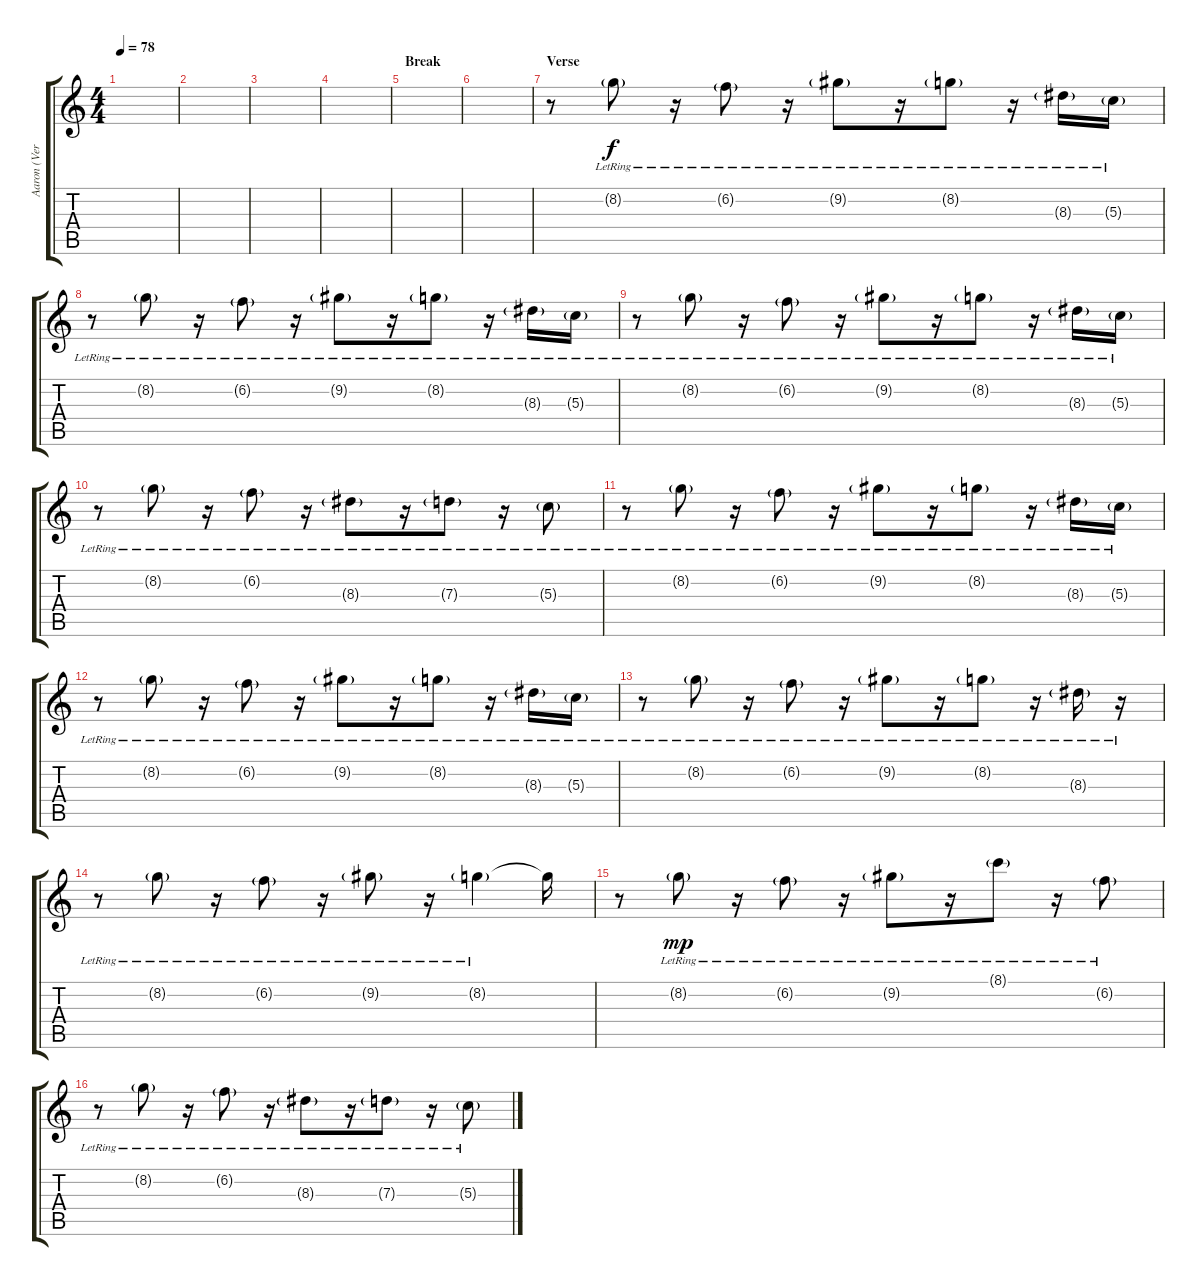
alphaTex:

\track ("Aaron (Verse)" "Aaron (Ver") {instrument electricguitarjazz}
\staff {score tabs}
\tuning (E4 B3 G3 D3 A2 E2) {hide}
\ts (4 4)
\tempo 78
\clef g2
\ks c
|
|
|
|
\section ("" "Break")
|
|
\section ("" "Verse")
r.8 8.2{g lr}.8 r.16 6.2{g lr}.8 r.16 9.2{g lr}.8 r.16 8.2{g lr}.8 r.16 8.3{g lr}.16 5.3{g lr}.16 |
r.8 8.2{g lr}.8 r.16 6.2{g lr}.8 r.16 9.2{g lr}.8 r.16 8.2{g lr}.8 r.16 8.3{g lr}.16 5.3{g lr}.16 |
r.8 8.2{g lr}.8 r.16 6.2{g lr}.8 r.16 9.2{g lr}.8 r.16 8.2{g lr}.8 r.16 8.3{g lr}.16 5.3{g lr}.16 |
r.8 8.2{g lr}.8 r.16 6.2{g lr}.8 r.16 8.3{g lr}.8 r.16 7.3{g lr}.8 r.16 5.3{g lr}.8 |
r.8 8.2{g lr}.8 r.16 6.2{g lr}.8 r.16 9.2{g lr}.8 r.16 8.2{g lr}.8 r.16 8.3{g lr}.16 5.3{g lr}.16 |
r.8 8.2{g lr}.8 r.16 6.2{g lr}.8 r.16 9.2{g lr}.8 r.16 8.2{g lr}.8 r.16 8.3{g lr}.16 5.3{g lr}.16 |
r.8 8.2{g lr}.8 r.16 6.2{g lr}.8 r.16 9.2{g lr}.8 r.16 8.2{g lr}.8 r.16 8.3{g lr}.16 r.16 |
r.8 8.2{g lr}.8 r.16 6.2{g lr}.8 r.16 9.2{g lr}.8 r.16 8.2{g lr}.4 8.2{t}.16{dy f} |
r.8 8.2{g lr}.8{dy mp} r.16 6.2{g lr}.8 r.16 9.2{g lr}.8 r.16 8.1{g lr}.8 r.16 6.2{g lr}.8 |
r.8 8.2{g lr}.8 r.16 6.2{g lr}.8 r.16 8.3{g lr}.8 r.16 7.3{g lr}.8 r.16 5.3{g lr}.8
